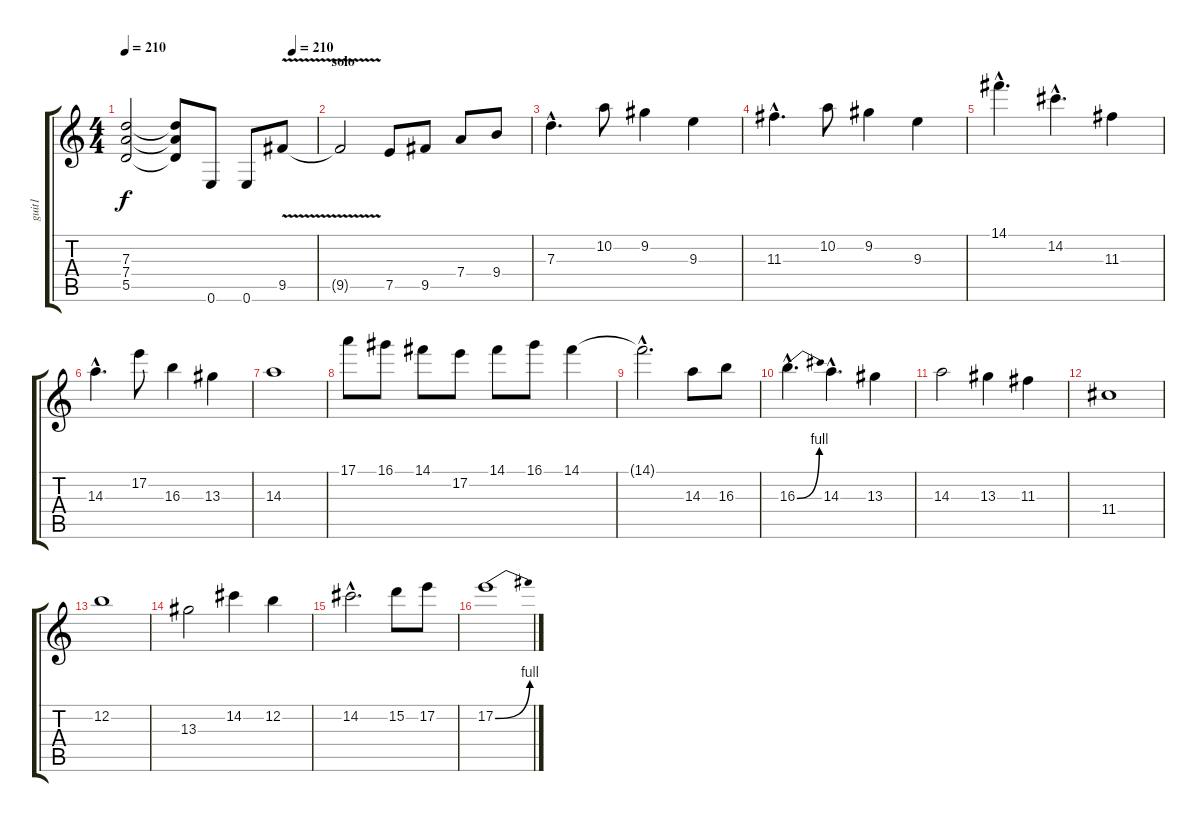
\track ("guit1" "guit1") {instrument acousticguitarsteel}
\staff {score tabs}
\tuning (E4 B3 G3 D3 A2 E2) {hide}
\ts (4 4)
\tempo 210
\tempo (210 0.875)
\clef g2
\ks c
(7.3{t} 7.4{t} 5.5{t}).2{dy f} (7.3{t} 7.4{t} 5.5{t}).8 0.6.8 0.6.8 9.5{v}.8{instrument distortionguitar} |
\section ("" "solo")
9.5{t}.2 7.5.8 9.5.8 7.4.8 9.4.8 |
7.3{hac}.4{d} 10.2.8 9.2.4 9.3.4 |
11.3{hac}.4{d} 10.2.8 9.2.4 9.3.4 |
14.1{hac}.4{d} 14.2{hac}.4{d} 11.3.4 |
14.3{hac}.4{d} 17.2.8 16.3.4 13.3.4 |
14.3.1 |
17.1.8 16.1.8 14.1.8 17.2.8 14.1.8 16.1.8 14.1.4 |
14.1{hac t}.2{d} 14.3.8 16.3.8 |
16.3{be (bend 0 0 60 4) hac}.4{d} 14.3{hac}.4{d} 13.3.4 |
14.3.2 13.3.4 11.3.4 |
11.4.1 |
12.2.1 |
13.3.2 14.2.4 12.2.4 |
14.2{hac}.2{d} 15.2.8 17.2.8 |
17.2{be (bend 0 0 60 4)}.1
